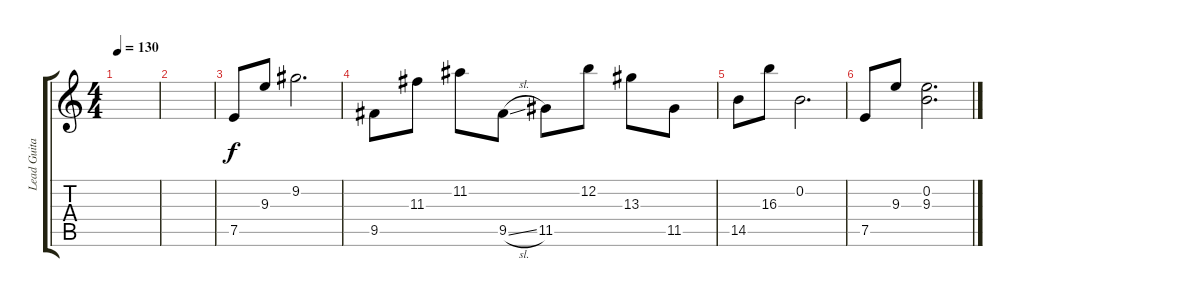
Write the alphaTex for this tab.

\track ("Lead Guitar" "Lead Guita") {instrument overdrivenguitar}
\staff {score tabs}
\tuning (E4 B3 G3 D3 A2 E2) {hide}
\ts (4 4)
\tempo 130
\clef g2
\ks c
|
|
7.5.8 9.3.8 9.2.2{d} |
9.5.8 11.3.8 11.2.8 9.5{sl}.8 11.5.8 12.2.8 13.3.8 11.5.8 |
14.5.8 16.3.8 0.2.2{d} |
7.5.8 9.3.8 (0.2 9.3).2{d}
